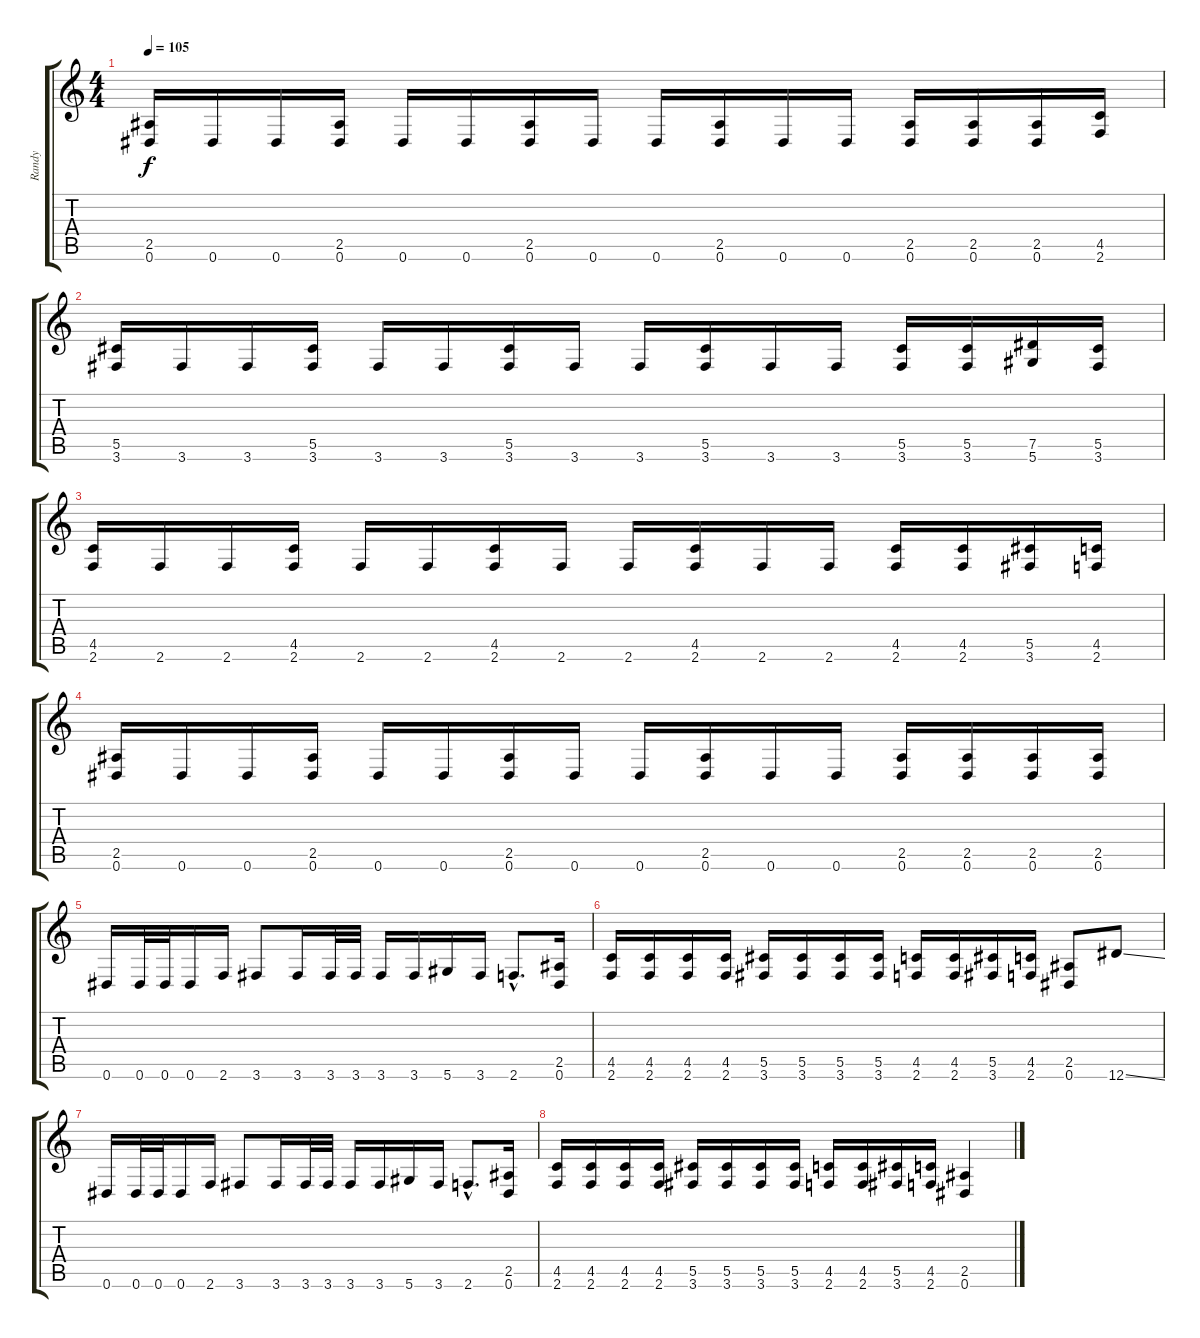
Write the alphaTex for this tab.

\track ("Randy" "Randy") {instrument distortionguitar}
\staff {score tabs}
\tuning (Eb4 Bb3 Gb3 Db3 Ab2 Eb2) {hide}
\ts (4 4)
\tempo 105
\clef g2
\ks c
(2.5 0.6).16{dy f} 0.6.16 0.6.16 (2.5 0.6).16 0.6.16 0.6.16 (2.5 0.6).16 0.6.16 0.6.16 (2.5 0.6).16 0.6.16 0.6.16 (2.5 0.6).16 (2.5 0.6).16 (2.5 0.6).16 (4.5 2.6).16 |
(5.5 3.6).16 3.6.16 3.6.16 (5.5 3.6).16 3.6.16 3.6.16 (5.5 3.6).16 3.6.16 3.6.16 (5.5 3.6).16 3.6.16 3.6.16 (5.5 3.6).16 (5.5 3.6).16 (7.5 5.6).16 (5.5 3.6).16 |
(4.5 2.6).16 2.6.16 2.6.16 (4.5 2.6).16 2.6.16 2.6.16 (4.5 2.6).16 2.6.16 2.6.16 (4.5 2.6).16 2.6.16 2.6.16 (4.5 2.6).16 (4.5 2.6).16 (5.5 3.6).16 (4.5 2.6).16 |
(2.5 0.6).16 0.6.16 0.6.16 (2.5 0.6).16 0.6.16 0.6.16 (2.5 0.6).16 0.6.16 0.6.16 (2.5 0.6).16 0.6.16 0.6.16 (2.5 0.6).16 (2.5 0.6).16 (2.5 0.6).16 (2.5 0.6).16 |
0.6.16 0.6.32 0.6.32 0.6.16 2.6.16 3.6.8 3.6.16 3.6.32 3.6.32 3.6.16 3.6.16 5.6.16 3.6.16 2.6{hac}.8{d} (2.5 0.6).16 |
(4.5 2.6).16 (4.5 2.6).16 (4.5 2.6).16 (4.5 2.6).16 (5.5 3.6).16 (5.5 3.6).16 (5.5 3.6).16 (5.5 3.6).16 (4.5 2.6).16 (4.5 2.6).16 (5.5 3.6).16 (4.5 2.6).16 (2.5 0.6).8 12.6{ss}.8 |
0.6.16 0.6.32 0.6.32 0.6.16 2.6.16 3.6.8 3.6.16 3.6.32 3.6.32 3.6.16 3.6.16 5.6.16 3.6.16 2.6{hac}.8{d} (2.5 0.6).16 |
(4.5 2.6).16 (4.5 2.6).16 (4.5 2.6).16 (4.5 2.6).16 (5.5 3.6).16 (5.5 3.6).16 (5.5 3.6).16 (5.5 3.6).16 (4.5 2.6).16 (4.5 2.6).16 (5.5 3.6).16 (4.5 2.6).16 (2.5 0.6).4
